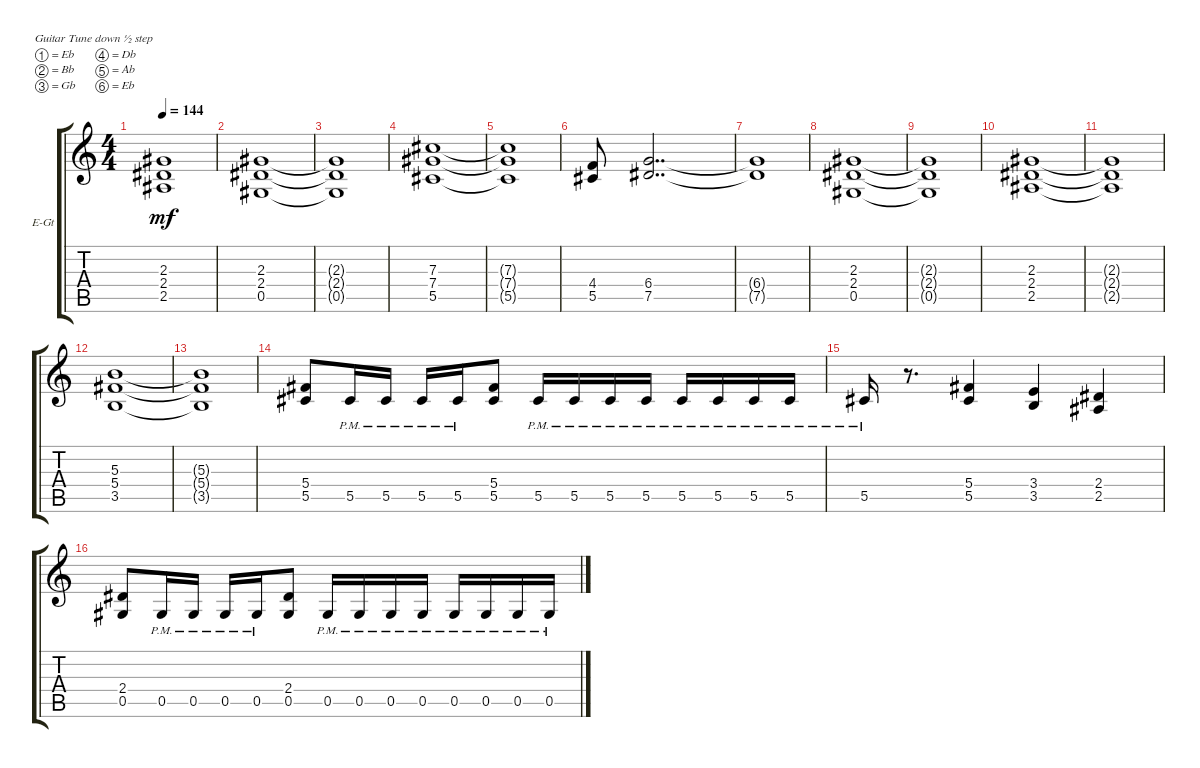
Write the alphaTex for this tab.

\bracketExtendMode groupsimilarinstruments
\firstSystemTrackNameOrientation horizontal
\otherSystemsTrackNameOrientation horizontal
\track ("Guitar 1" "E-Gt") {instrument distortionguitar}
\staff {score tabs}
\tuning (Eb4 Bb3 Gb3 Db3 Ab2 Eb2)
\ts (4 4)
\tempo 144
\clef g2
\ks c
(2.5 2.4 2.3).1{dy mf} |
(2.4 0.5 2.3).1 |
(2.4{t} 0.5{t} 2.3{t}).1 |
(7.4 5.5 7.3).1 |
(7.4{t} 5.5{t} 7.3{t}).1 |
(4.4 5.5).8 (6.4 7.5).2{dd} |
(6.4{t} 7.5{t}).1 |
(0.5 2.4 2.3).1 |
(0.5{t} 2.4{t} 2.3{t}).1 |
(2.5 2.4 2.3).1 |
(2.5{t} 2.4{t} 2.3{t}).1 |
(5.4 3.5 5.3).1 |
(5.4{t} 3.5{t} 5.3{t}).1 |
(5.4 5.5).8 5.5{pm}.16 5.5{pm}.16 5.5{pm}.16 5.5{pm}.16 (5.4 5.5).8 5.5{pm}.16 5.5{pm}.16 5.5{pm}.16 5.5{pm}.16 5.5{pm}.16 5.5{pm}.16 5.5{pm}.16 5.5{pm}.16 |
5.5{pm}.16 r.8{d} (5.4 5.5).4 (3.4 3.5).4 (2.4 2.5).4 |
(0.5 2.4).8 0.5{pm}.16 0.5{pm}.16 0.5{pm}.16 0.5{pm}.16 (0.5 2.4).8 0.5{pm}.16 0.5{pm}.16 0.5{pm}.16 0.5{pm}.16 0.5{pm}.16 0.5{pm}.16 0.5{pm}.16 0.5{pm}.16
